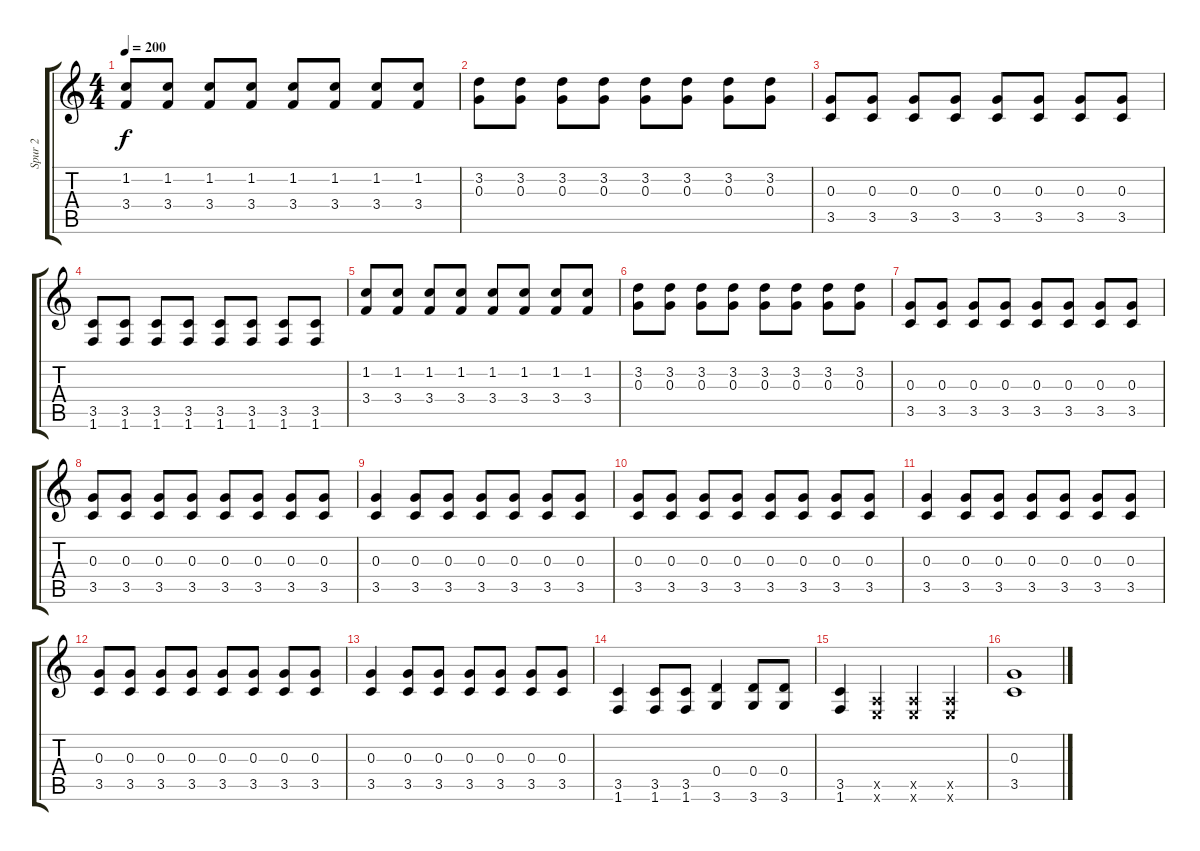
\track ("Spur 2" "Spur 2") {instrument distortionguitar}
\staff {score tabs}
\tuning (E4 B3 G3 D3 A2 E2) {hide}
\ts (4 4)
\tempo 200
\clef g2
\ks c
(1.2 3.4).8{dy f} (1.2 3.4).8 (1.2 3.4).8 (1.2 3.4).8 (1.2 3.4).8 (1.2 3.4).8 (1.2 3.4).8 (1.2 3.4).8 |
(3.2 0.3).8 (3.2 0.3).8 (3.2 0.3).8 (3.2 0.3).8 (3.2 0.3).8 (3.2 0.3).8 (3.2 0.3).8 (3.2 0.3).8 |
(0.3 3.5).8 (0.3 3.5).8 (0.3 3.5).8 (0.3 3.5).8 (0.3 3.5).8 (0.3 3.5).8 (0.3 3.5).8 (0.3 3.5).8 |
(3.5 1.6).8 (3.5 1.6).8 (3.5 1.6).8 (3.5 1.6).8 (3.5 1.6).8 (3.5 1.6).8 (3.5 1.6).8 (3.5 1.6).8 |
(1.2 3.4).8 (1.2 3.4).8 (1.2 3.4).8 (1.2 3.4).8 (1.2 3.4).8 (1.2 3.4).8 (1.2 3.4).8 (1.2 3.4).8 |
(3.2 0.3).8 (3.2 0.3).8 (3.2 0.3).8 (3.2 0.3).8 (3.2 0.3).8 (3.2 0.3).8 (3.2 0.3).8 (3.2 0.3).8 |
(0.3 3.5).8 (0.3 3.5).8 (0.3 3.5).8 (0.3 3.5).8 (0.3 3.5).8 (0.3 3.5).8 (0.3 3.5).8 (0.3 3.5).8 |
(0.3 3.5).8 (0.3 3.5).8 (0.3 3.5).8 (0.3 3.5).8 (0.3 3.5).8 (0.3 3.5).8 (0.3 3.5).8 (0.3 3.5).8 |
(0.3 3.5).4 (0.3 3.5).8 (0.3 3.5).8 (0.3 3.5).8 (0.3 3.5).8 (0.3 3.5).8 (0.3 3.5).8 |
(0.3 3.5).8 (0.3 3.5).8 (0.3 3.5).8 (0.3 3.5).8 (0.3 3.5).8 (0.3 3.5).8 (0.3 3.5).8 (0.3 3.5).8 |
(0.3 3.5).4 (0.3 3.5).8 (0.3 3.5).8 (0.3 3.5).8 (0.3 3.5).8 (0.3 3.5).8 (0.3 3.5).8 |
(0.3 3.5).8 (0.3 3.5).8 (0.3 3.5).8 (0.3 3.5).8 (0.3 3.5).8 (0.3 3.5).8 (0.3 3.5).8 (0.3 3.5).8 |
(0.3 3.5).4 (0.3 3.5).8 (0.3 3.5).8 (0.3 3.5).8 (0.3 3.5).8 (0.3 3.5).8 (0.3 3.5).8 |
(3.5 1.6).4 (3.5 1.6).8 (3.5 1.6).8 (0.4 3.6).4 (0.4 3.6).8 (0.4 3.6).8 |
(3.5 1.6).4 (0.5{x} 0.6{x}).4 (0.5{x} 0.6{x}).4 (0.5{x} 0.6{x}).4 |
(0.3 3.5).1
